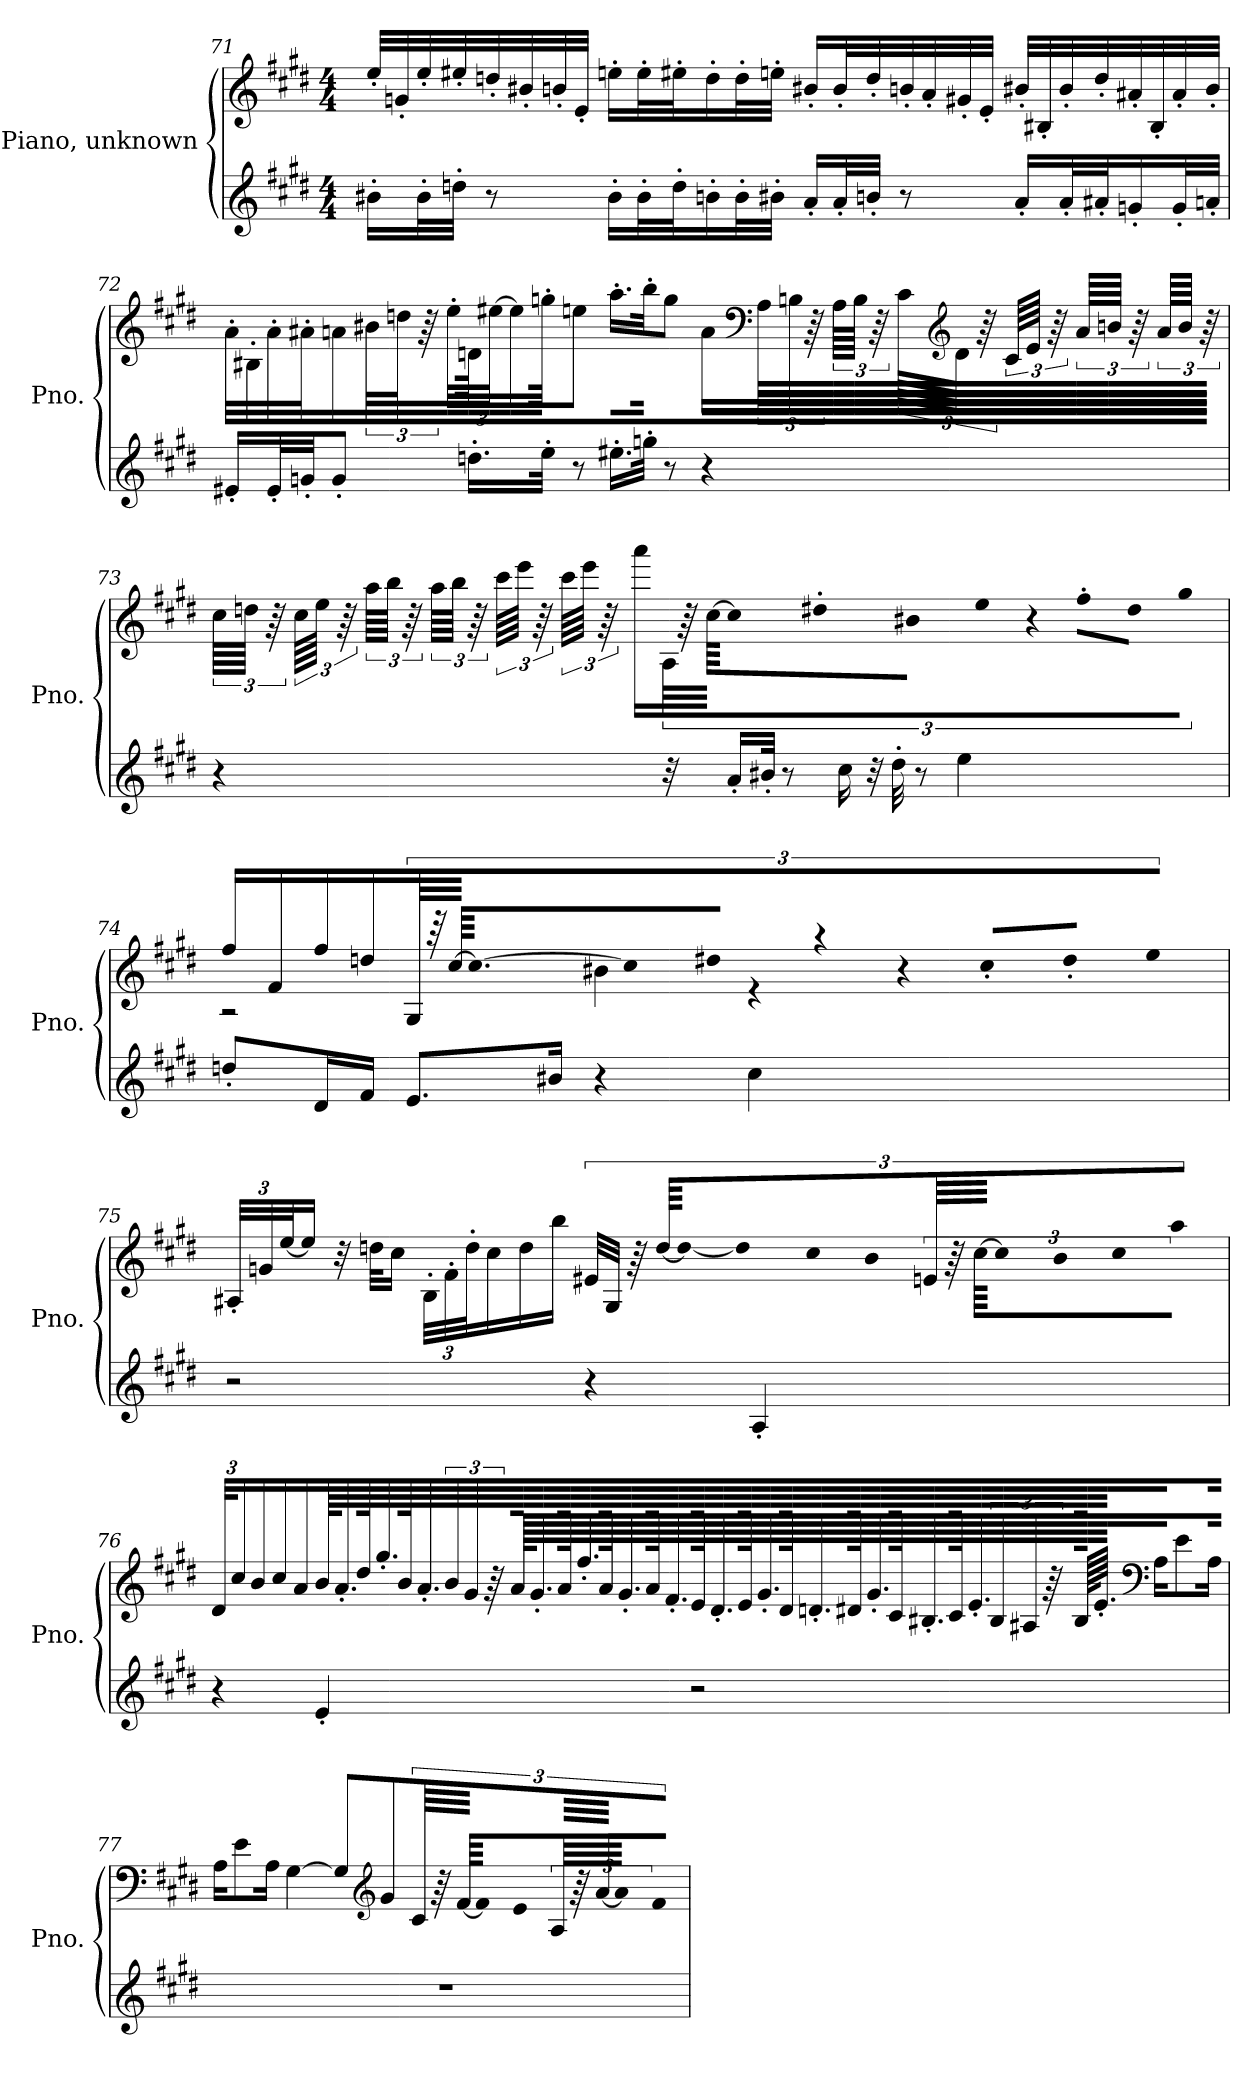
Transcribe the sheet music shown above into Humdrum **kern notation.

**kern	**kern
*part1	*part1
*staff2	*staff1
*I"Piano, unknown	*
*I'Pno.	*
!!LO:LB:g=z
*clefG2	*clefG2
*k[f#c#g#d#]	*k[f#c#g#d#]
*M4/4	*M4/4
=71	=71
16b#X'\LL	32ee'/LLL
.	32gn'/
32b#'\L	32ee'/
32ddn'\JJJ	32ee#X'/
8r	32ddn'/
.	32b#X'/
.	32bn'/
.	32e'/JJJ
16b#'\LL	16een'\LL
32b#'\L	32ee'\L
32dd'\J	32ee#X'\J
16bn'\	16dd'\
32b'\L	32dd'\L
32b#X'\JJJ	32een'\JJJ
16a'/LL	16b#X'/LL
32a'/L	32b#'/L
32bn'/JJJ	32dd'/
8r	32bn'/
.	32a'/
.	32g#X'/
.	32e'/JJJ
16a'/LL	32b#X'/LLL
.	32B#X'/
32a'/L	32b#'/
32a#X'/J	32dd'/
16gn'/	32a#X'/
.	32B#'/
32g'/L	32a#'/
32an'/JJJ	32b#'/JJJ
!!LO:LB:g=z
=72	=72
16e#X'/LL	32a'/LLL
.	32B#X'/
32e#'/L	32a'/
32gn'/JJ	32a#X'/J
8g'/J	16an/
.	96b#X/LL
.	96ddn/JJJJ
.	96r
.	32ee'\LLL
*	*Xbrackettup
16.ddn'\LL	96dn\K
.	[48ee#X\J
.	16ee#\]
32ee'\JJk	32ggn'\JK
8r	8een\J
16.ee#X'\LL	16.aa'\LL
32ggn'\JJk	32bb'\JK
8r	8gg\J
4r	16a\LL
*	*clefF4
*	*brackettup
.	96A\LL
.	96Bn\JJJJ
.	96r
.	96A\LLLL
.	96B\JJJJ
.	96r
.	96c#\LLLL
*	*clefG2
.	96d\JJJJ
.	96r
.	96c#/LLLL
.	96e/JJJJ
.	96r
.	96a/LLLL
.	96bn/JJJJ
.	96r
.	96a/LLLL
.	96b/JJJJ
.	96r
!!LO:LB:g=z
=73	=73
4r	96cc#\LLLL
.	96ddn\JJJJ
.	96r
.	96cc#\LLLL
.	96ee\JJJJ
.	96r
.	96aa\LLLL
.	96bb\JJJJ
.	96r
.	96aa\LLLL
.	96bb\JJJJ
.	96r
.	96ccc#\LLLL
.	96eee\JJJJ
.	96r
.	96ccc#\LLLL
.	96eee\JJJJ
.	96r
.	16aaa\LL
32r	96A\JJkk
.	96r
.	[96cc#\KKLL
16a'/LL	16cc#\]
32b#X'/JJk	32dd#X'\JK
8r	8b#X\J
16cc#\	16ee\
32r	32r
32dd#'\	32ff#'\KKL
8r	8dd#\J
4ee\	4gg#\
!!LO:PB:g=z
=74	=74
*	*^
8ddn'/L	16ff#/LL	2r
.	16f#/	.
16d#/L	16ff#/	.
16f#/JJ	16ddn/	.
8.e/L	96G#/JJkk	.
.	96r	.
.	[96cc#/KKLL	.
.	16.cc#/_	.
.	16cc#/]	.
16b#X/Jk	16dd#X/JJ	.
4r	8r	4b#X\
.	16r	.
.	32cc#'/LLL	.
.	32dd#'/JJJ	.
4cc#\	4ee/	4r
*	*v	*v
!!LO:LB:g=z
=75	=75
*	*Xbrackettup
2r	48A#X'/LLL
.	48gn/
.	[48ee/J
.	16ee/JJ]
.	32r
.	32ddn\KLL
.	16cc#\JJ
.	48B'\LLL
.	48f#'\
.	48dd'\J
.	16cc#\
.	16dd\
.	16bb\JJ
*	*brackettup
4r	48e#X/LLL
.	48G#/JJJ
.	96r
.	[96dd/KKLL
.	16dd/_
.	32dd/L]
.	32cc#/J
.	16b/
4A'/	96en/JJkk
.	96r
.	[96cc#\KLLL
.	32cc#\J]
.	16b\
.	16cc#\
.	16aa\JJ
!!LO:LB:g=z
=76	=76
*	*Xbrackettup
4r	48d#\KLL
.	24cc#\
.	16b\
.	16cc#\
.	16a\
4e'/	128b\KLL
.	64.a'\
.	128dd#\K
.	64.gg#'\
.	128b\K
.	64.a'\
*	*brackettup
.	96b\
.	96g#\JJJJ
.	96r
.	128a/KLLLL
.	64.g#'/
.	128a/K
.	64.ff#'/
.	128a/K
.	64.g#'/
.	128a/K
.	64.f#'/
2r	128e/K
.	64.d#'/
.	128e/K
.	64.g#'/
.	128d#/K
.	64.dn'/
.	128d#X/K
.	64.g#'/
.	128c#/K
.	64.B#X'/
.	128c#/K
.	64.e'/
.	96B#/
.	96A#X/JJJJ
.	96r
.	128B#/KLLLL
.	64.e'/JJJJ
*	*clefF4
.	16A#\KL
.	8e\
.	16A#\Jk
!!LO:LB:g=z
=77	=77
1r	16A\KL
.	8e\
.	16A\Jk
.	[4G#\
.	8G#/L]
*	*clefG2
.	8g#/
.	96c#/Jkkk
.	96r
.	[96f#/KLLL
.	32f#/J]
.	16e/
.	96A/JJkk
.	96r
.	[96a/KLLL
.	32a/J]
.	16f#/JJ
=	=
*-	*-
